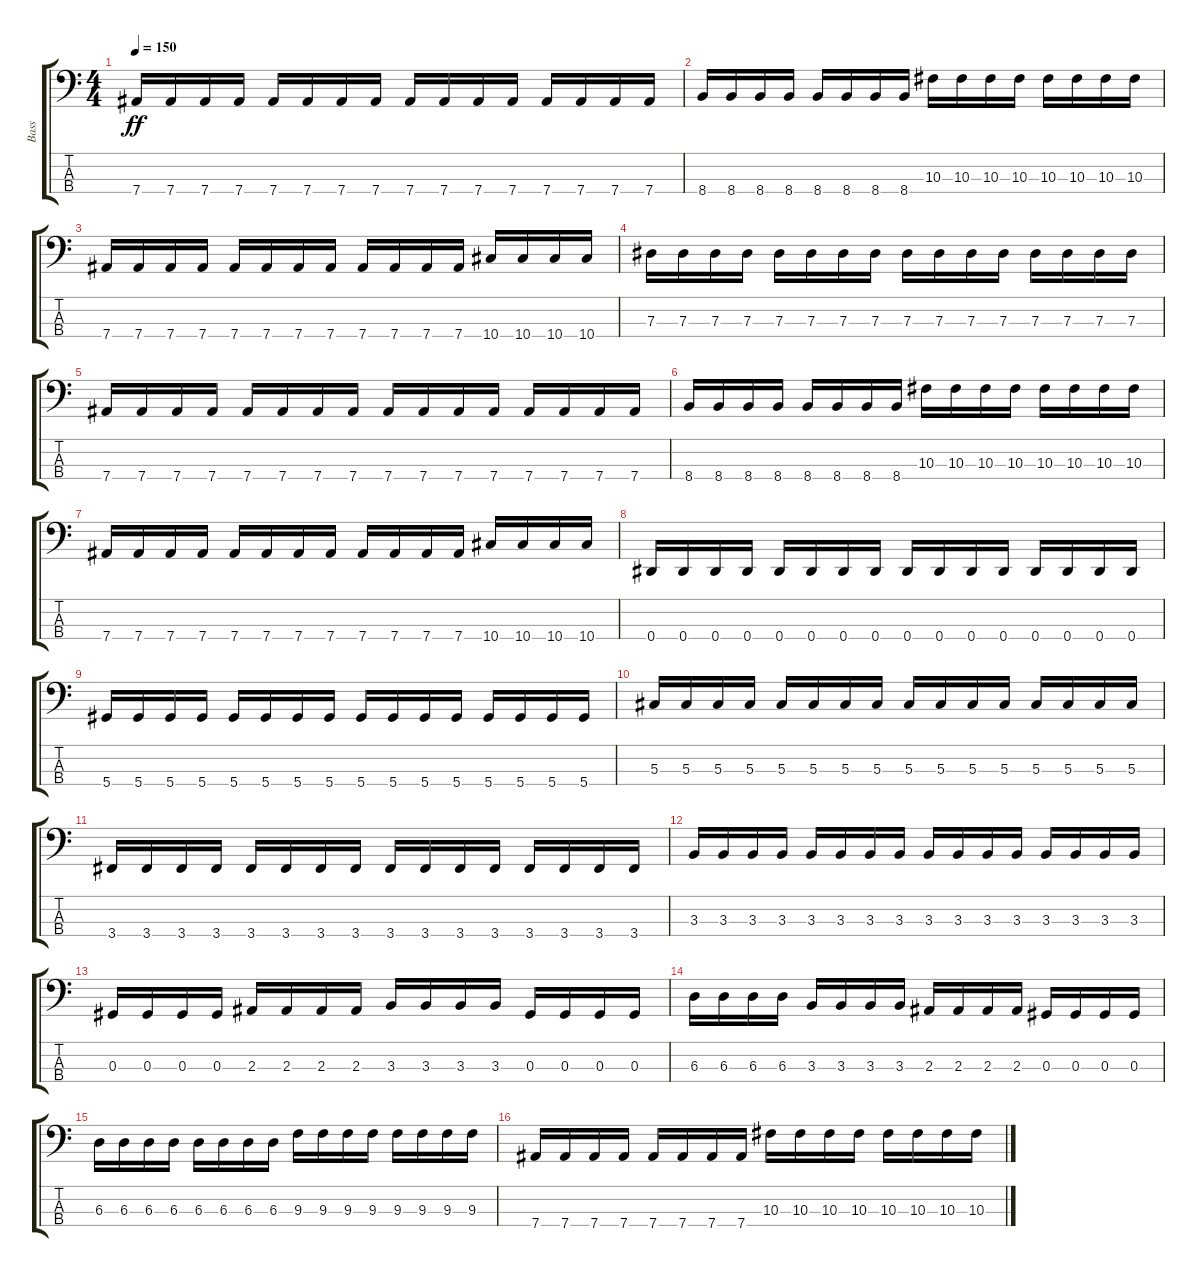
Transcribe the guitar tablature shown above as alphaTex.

\track ("Bass" "Bass") {instrument electricbasspick}
\staff {score tabs}
\tuning (Gb2 Db2 Ab1 Eb1) {hide}
\ts (4 4)
\tempo 150
\clef f4
\ks c
7.4.16{dy ff} 7.4.16 7.4.16 7.4.16 7.4.16 7.4.16 7.4.16 7.4.16 7.4.16 7.4.16 7.4.16 7.4.16 7.4.16 7.4.16 7.4.16 7.4.16 |
8.4.16 8.4.16 8.4.16 8.4.16 8.4.16 8.4.16 8.4.16 8.4.16 10.3.16 10.3.16 10.3.16 10.3.16 10.3.16 10.3.16 10.3.16 10.3.16 |
7.4.16 7.4.16 7.4.16 7.4.16 7.4.16 7.4.16 7.4.16 7.4.16 7.4.16 7.4.16 7.4.16 7.4.16 10.4.16 10.4.16 10.4.16 10.4.16 |
7.3.16 7.3.16 7.3.16 7.3.16 7.3.16 7.3.16 7.3.16 7.3.16 7.3.16 7.3.16 7.3.16 7.3.16 7.3.16 7.3.16 7.3.16 7.3.16 |
7.4.16 7.4.16 7.4.16 7.4.16 7.4.16 7.4.16 7.4.16 7.4.16 7.4.16 7.4.16 7.4.16 7.4.16 7.4.16 7.4.16 7.4.16 7.4.16 |
8.4.16 8.4.16 8.4.16 8.4.16 8.4.16 8.4.16 8.4.16 8.4.16 10.3.16 10.3.16 10.3.16 10.3.16 10.3.16 10.3.16 10.3.16 10.3.16 |
7.4.16 7.4.16 7.4.16 7.4.16 7.4.16 7.4.16 7.4.16 7.4.16 7.4.16 7.4.16 7.4.16 7.4.16 10.4.16 10.4.16 10.4.16 10.4.16 |
0.4.16 0.4.16 0.4.16 0.4.16 0.4.16 0.4.16 0.4.16 0.4.16 0.4.16 0.4.16 0.4.16 0.4.16 0.4.16 0.4.16 0.4.16 0.4.16 |
5.4.16 5.4.16 5.4.16 5.4.16 5.4.16 5.4.16 5.4.16 5.4.16 5.4.16 5.4.16 5.4.16 5.4.16 5.4.16 5.4.16 5.4.16 5.4.16 |
5.3.16 5.3.16 5.3.16 5.3.16 5.3.16 5.3.16 5.3.16 5.3.16 5.3.16 5.3.16 5.3.16 5.3.16 5.3.16 5.3.16 5.3.16 5.3.16 |
3.4.16 3.4.16 3.4.16 3.4.16 3.4.16 3.4.16 3.4.16 3.4.16 3.4.16 3.4.16 3.4.16 3.4.16 3.4.16 3.4.16 3.4.16 3.4.16 |
3.3.16 3.3.16 3.3.16 3.3.16 3.3.16 3.3.16 3.3.16 3.3.16 3.3.16 3.3.16 3.3.16 3.3.16 3.3.16 3.3.16 3.3.16 3.3.16 |
0.3.16 0.3.16 0.3.16 0.3.16 2.3.16 2.3.16 2.3.16 2.3.16 3.3.16 3.3.16 3.3.16 3.3.16 0.3.16 0.3.16 0.3.16 0.3.16 |
6.3.16 6.3.16 6.3.16 6.3.16 3.3.16 3.3.16 3.3.16 3.3.16 2.3.16 2.3.16 2.3.16 2.3.16 0.3.16 0.3.16 0.3.16 0.3.16 |
6.3.16 6.3.16 6.3.16 6.3.16 6.3.16 6.3.16 6.3.16 6.3.16 9.3.16 9.3.16 9.3.16 9.3.16 9.3.16 9.3.16 9.3.16 9.3.16 |
7.4.16 7.4.16 7.4.16 7.4.16 7.4.16 7.4.16 7.4.16 7.4.16 10.3.16 10.3.16 10.3.16 10.3.16 10.3.16 10.3.16 10.3.16 10.3.16
